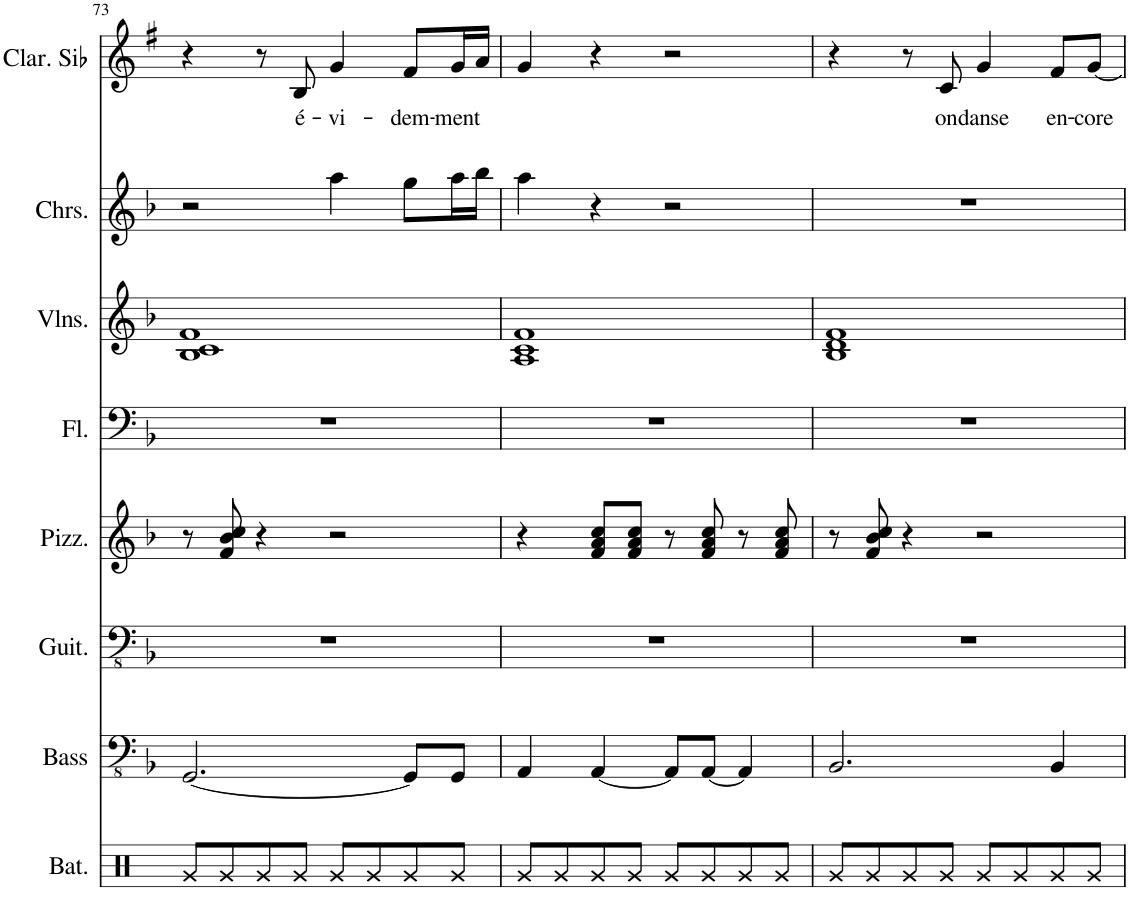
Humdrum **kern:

**kern	**kern	**kern	**kern	**kern	**kern	**kern	**kern	**text
*part8	*part7	*part6	*part5	*part4	*part3	*part2	*part1	*part1
*staff8	*staff7	*staff6	*staff5	*staff4	*staff3	*staff2	*staff1	*staff1
*I"Batterie	*I"Basse acoustique	*I"Guitare mute	*I"Pizzicato	*I"Flûte	*I"Violons	*I"Choeurs	*I"Clarinette en Sib	*
*I'Bat.	*I'Bass	*I'Guit.	*I'Pizz.	*I'Fl.	*I'Vlns.	*I'Chrs.	*I'Clar. Sib	*
!!LO:PB:g=z
*clefX	*clefFv4	*clefFv4	*clefG2	*clefF4	*clefG2	*clefG2	*clefG2	*
*	*	*	*	*	*	*	*Trd1c2	*
*k[]	*k[b-]	*k[b-]	*k[b-]	*k[b-]	*k[b-]	*k[b-]	*k[f#]	*
*M4/4	*M4/4	*M4/4	*M4/4	*M4/4	*M4/4	*M4/4	*M4/4	*
=73	=73	=73	=73	=73	=73	=73	=73	=73
8Rg/L	[2.GGG/	1r	8r	1r	1B- 1c 1f	2r	4r	.
8Rg/	.	.	8f/ 8b-/ 8cc/	.	.	.	.	.
8Rg/	.	.	4r	.	.	.	8r	.
!	!	!	!	!	!	!	!	!LO:LY:b
8Rg/J	.	.	.	.	.	.	8B/	é-
!	!	!	!	!	!	!	!	!LO:LY:b
8Rg/L	.	.	2r	.	.	4aa\	4g/	-vi-
8Rg/	.	.	.	.	.	.	.	.
!	!	!	!	!	!	!	!	!LO:LY:b
8Rg/	8GGG/L]	.	.	.	.	8gg\L	8f#/L	-dem-
!	!	!	!	!	!	!	!	!LO:LY:b
8Rg/J	8GGG/J	.	.	.	.	16aa\L	16g/L	-ment
.	.	.	.	.	.	16bb-\JJ	16a/JJ	.
=74	=74	=74	=74	=74	=74	=74	=74	=74
8Rg/L	4AAA/	1r	4r	1r	1A 1c 1f	4aa\	4g/	.
8Rg/	.	.	.	.	.	.	.	.
8Rg/	[4AAA/	.	8f/ 8a/ 8cc/L	.	.	4r	4r	.
8Rg/J	.	.	8f/ 8a/ 8cc/J	.	.	.	.	.
8Rg/L	8AAA/L]	.	8r	.	.	2r	2r	.
8Rg/	[8AAA/J	.	8f/ 8a/ 8cc/	.	.	.	.	.
8Rg/	4AAA/]	.	8r	.	.	.	.	.
8Rg/J	.	.	8f/ 8a/ 8cc/	.	.	.	.	.
=75	=75	=75	=75	=75	=75	=75	=75	=75
8Rg/L	2.BBB-/	1r	8r	1r	1B- 1d 1f	1r	4r	.
8Rg/	.	.	8f/ 8b-/ 8cc/	.	.	.	.	.
8Rg/	.	.	4r	.	.	.	8r	.
!	!	!	!	!	!	!	!	!LO:LY:b
8Rg/J	.	.	.	.	.	.	8c/	on
!	!	!	!	!	!	!	!	!LO:LY:b
8Rg/L	.	.	2r	.	.	.	4g/	danse
8Rg/	.	.	.	.	.	.	.	.
!	!	!	!	!	!	!	!	!LO:LY:b
8Rg/	4BBB-/	.	.	.	.	.	8f#/L	en-
!	!	!	!	!	!	!	!	!LO:LY:b
8Rg/J	.	.	.	.	.	.	[8g/J	-core
=	=	=	=	=	=	=	=	=
*-	*-	*-	*-	*-	*-	*-	*-	*-
